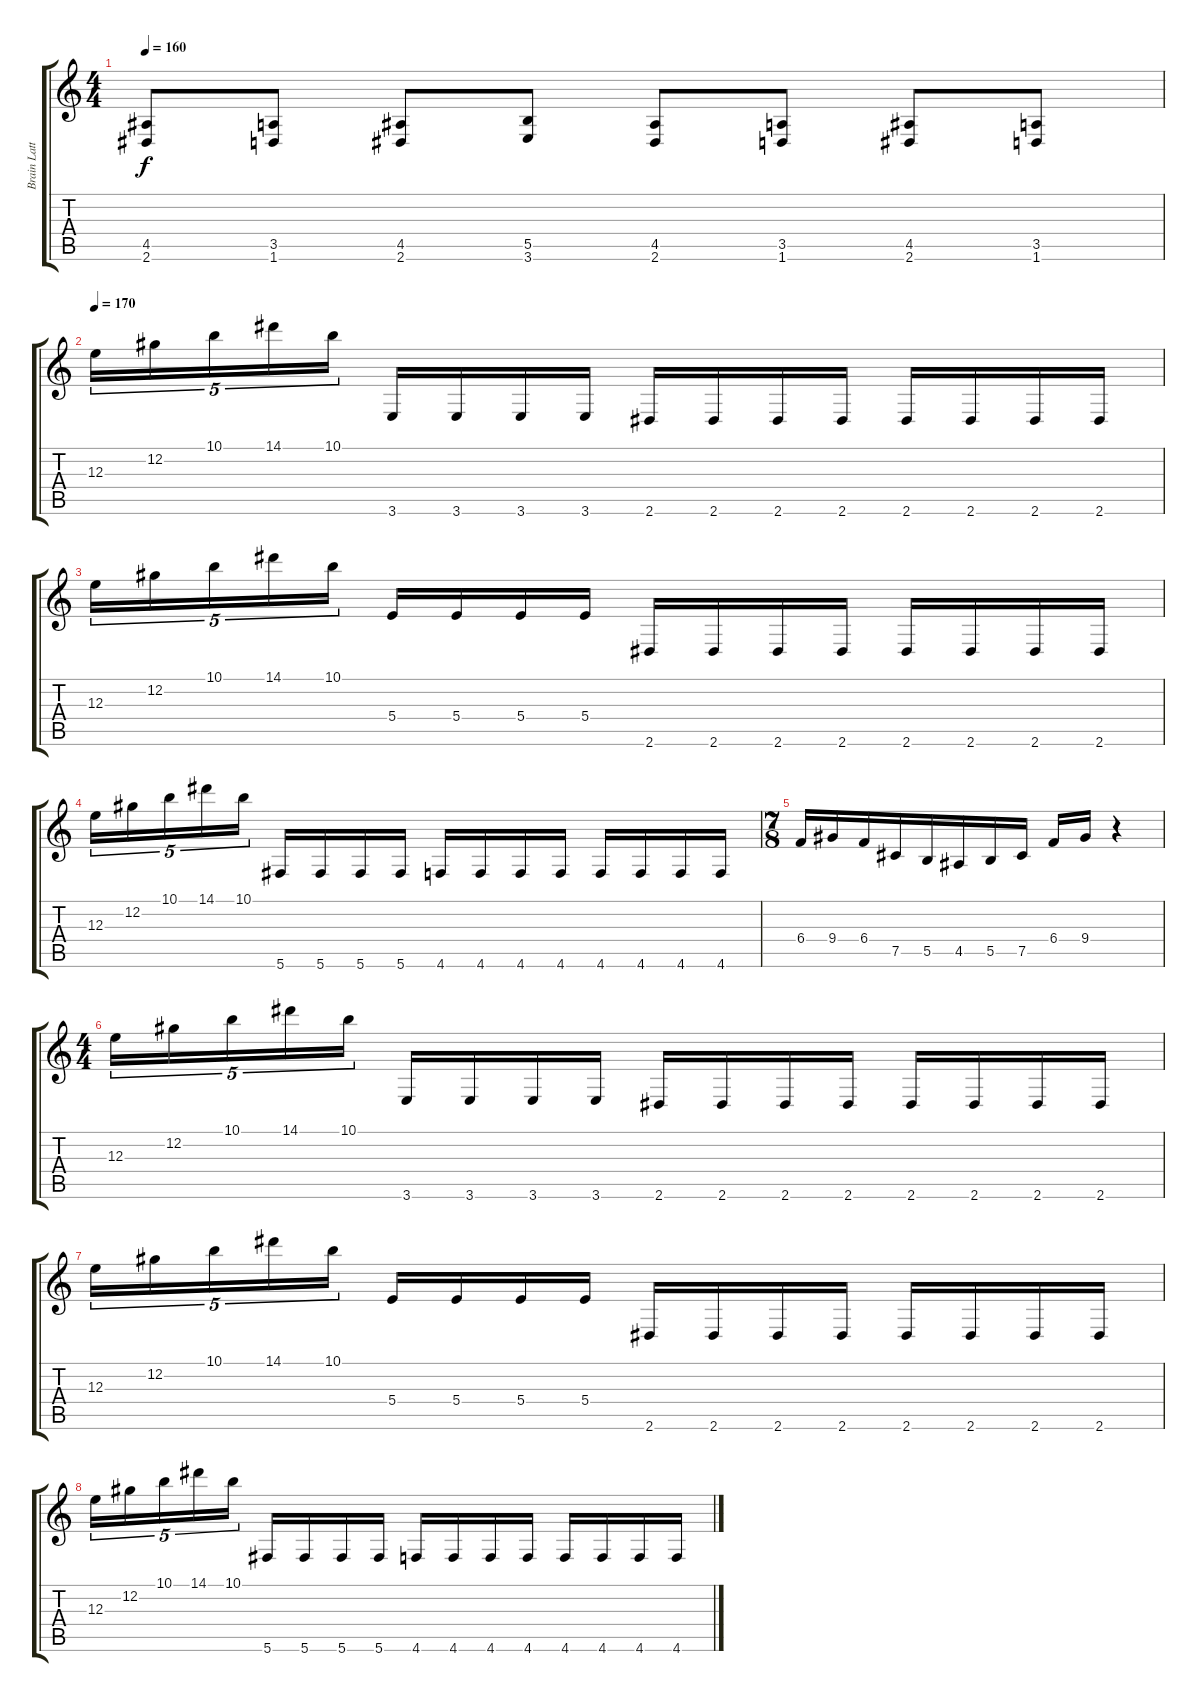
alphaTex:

\track ("Brain Latta" "Brain Latt") {instrument distortionguitar}
\staff {score tabs}
\tuning (Db4 Ab3 E3 B2 Gb2 Db2) {hide}
\ts (4 4)
\tempo 160
\clef g2
\ks c
(4.5 2.6).8{dy f} (3.5 1.6).8 (4.5 2.6).8 (5.5 3.6).8 (4.5 2.6).8 (3.5 1.6).8 (4.5 2.6).8 (3.5 1.6).8 |
\tempo 170
12.3.16{tu (5 4)} 12.2.16{tu (5 4)} 10.1.16{tu (5 4)} 14.1.16{tu (5 4)} 10.1.16{tu (5 4)} 3.6.16 3.6.16 3.6.16 3.6.16 2.6.16 2.6.16 2.6.16 2.6.16 2.6.16 2.6.16 2.6.16 2.6.16 |
12.3.16{tu (5 4)} 12.2.16{tu (5 4)} 10.1.16{tu (5 4)} 14.1.16{tu (5 4)} 10.1.16{tu (5 4)} 5.4.16 5.4.16 5.4.16 5.4.16 2.6.16 2.6.16 2.6.16 2.6.16 2.6.16 2.6.16 2.6.16 2.6.16 |
12.3.16{tu (5 4)} 12.2.16{tu (5 4)} 10.1.16{tu (5 4)} 14.1.16{tu (5 4)} 10.1.16{tu (5 4)} 5.6.16 5.6.16 5.6.16 5.6.16 4.6.16 4.6.16 4.6.16 4.6.16 4.6.16 4.6.16 4.6.16 4.6.16 |
\ts (7 8)
6.4.16 9.4.16 6.4.16 7.5.16 5.5.16 4.5.16 5.5.16 7.5.16 6.4.16 9.4.16 r.4 |
\ts (4 4)
12.3.16{tu (5 4)} 12.2.16{tu (5 4)} 10.1.16{tu (5 4)} 14.1.16{tu (5 4)} 10.1.16{tu (5 4)} 3.6.16 3.6.16 3.6.16 3.6.16 2.6.16 2.6.16 2.6.16 2.6.16 2.6.16 2.6.16 2.6.16 2.6.16 |
12.3.16{tu (5 4)} 12.2.16{tu (5 4)} 10.1.16{tu (5 4)} 14.1.16{tu (5 4)} 10.1.16{tu (5 4)} 5.4.16 5.4.16 5.4.16 5.4.16 2.6.16 2.6.16 2.6.16 2.6.16 2.6.16 2.6.16 2.6.16 2.6.16 |
12.3.16{tu (5 4)} 12.2.16{tu (5 4)} 10.1.16{tu (5 4)} 14.1.16{tu (5 4)} 10.1.16{tu (5 4)} 5.6.16 5.6.16 5.6.16 5.6.16 4.6.16 4.6.16 4.6.16 4.6.16 4.6.16 4.6.16 4.6.16 4.6.16
